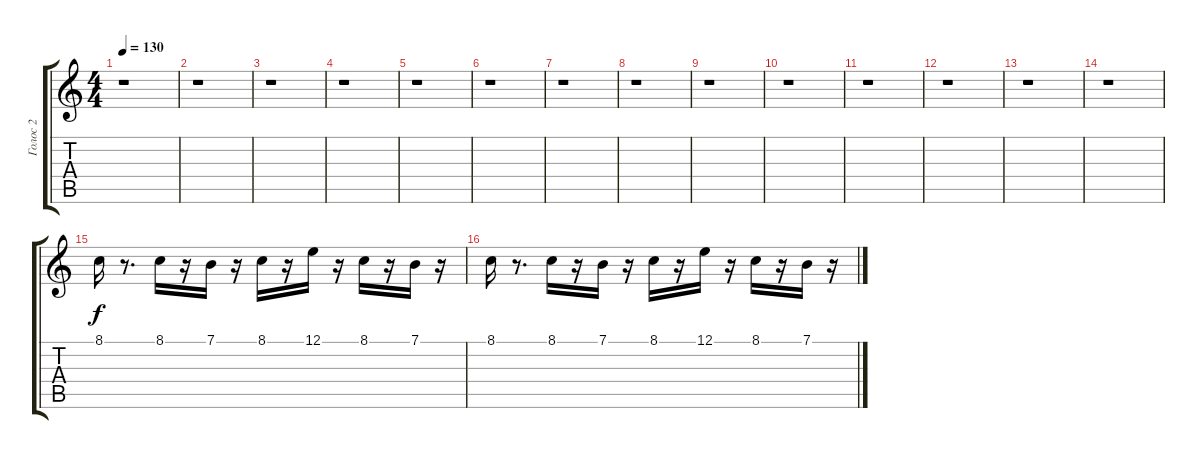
\track ("Голос 2" "Голос 2") {instrument violin}
\staff {score tabs}
\tuning (E4 B3 G3 D3 A2 E2) {hide}
\ts (4 4)
\tempo 130
\clef g2
\ks c
r.1{dy f} |
r.1 |
r.1 |
r.1 |
r.1 |
r.1 |
r.1 |
r.1 |
r.1 |
r.1 |
r.1 |
r.1 |
r.1 |
r.1 |
8.1.16 r.8{d} 8.1.16 r.16 7.1.16 r.16 8.1.16 r.16 12.1.16 r.16 8.1.16 r.16 7.1.16 r.16 |
8.1.16 r.8{d} 8.1.16 r.16 7.1.16 r.16 8.1.16 r.16 12.1.16 r.16 8.1.16 r.16 7.1.16 r.16
